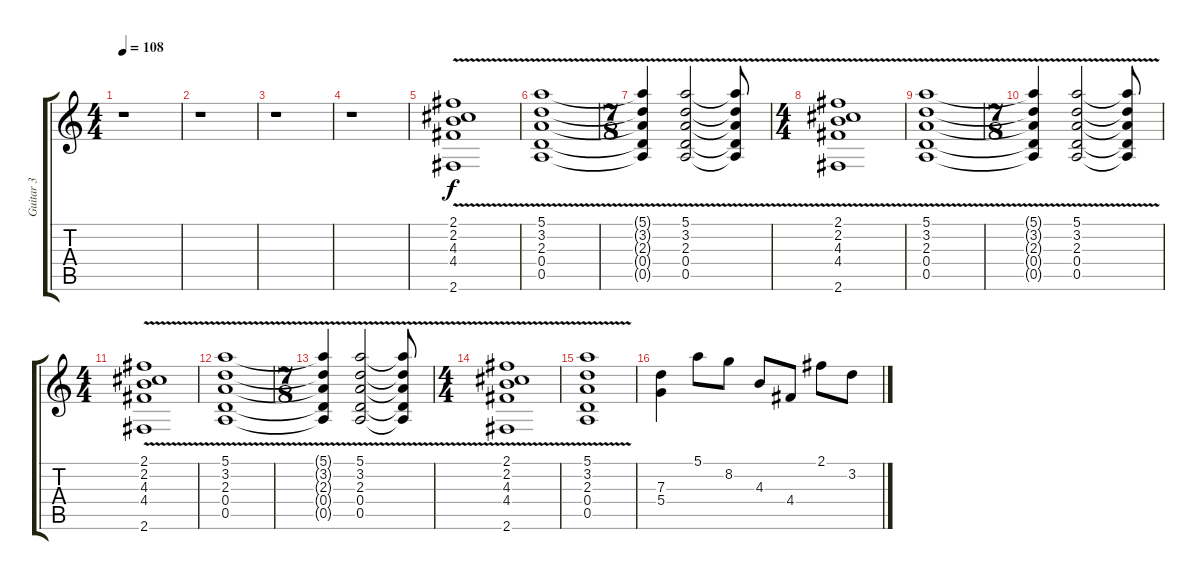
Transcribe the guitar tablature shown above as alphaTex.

\track ("Guitar 3" "Guitar 3") {instrument electricguitarclean}
\staff {score tabs}
\tuning (E4 B3 G3 D3 A2 E2) {hide}
\ts (4 4)
\tempo 108
\clef g2
\ks c
r.1{dy f} |
r.1 |
r.1 |
r.1 |
(2.1{v} 2.2{v} 4.3{v} 4.4{v} 2.6{v}).1 |
(5.1{v} 3.2{v} 2.3{v} 0.4{v} 0.5{v}).1 |
\ts (7 8)
(5.1{t} 3.2{t} 2.3{t} 0.4{t} 0.5{t}).4 (5.1{v} 3.2{v} 2.3{v} 0.4{v} 0.5{v}).2 (5.1{t} 3.2{t} 2.3{t} 0.4{t} 0.5{t}).8 |
\ts (4 4)
(2.1{v} 2.2{v} 4.3{v} 4.4{v} 2.6{v}).1 |
(5.1{v} 3.2{v} 2.3{v} 0.4{v} 0.5{v}).1 |
\ts (7 8)
(5.1{t} 3.2{t} 2.3{t} 0.4{t} 0.5{t}).4 (5.1{v} 3.2{v} 2.3{v} 0.4{v} 0.5{v}).2 (5.1{t} 3.2{t} 2.3{t} 0.4{t} 0.5{t}).8 |
\ts (4 4)
(2.1{v} 2.2{v} 4.3{v} 4.4{v} 2.6{v}).1 |
(5.1{v} 3.2{v} 2.3{v} 0.4{v} 0.5{v}).1 |
\ts (7 8)
(5.1{t} 3.2{t} 2.3{t} 0.4{t} 0.5{t}).4 (5.1{v} 3.2{v} 2.3{v} 0.4{v} 0.5{v}).2 (5.1{t} 3.2{t} 2.3{t} 0.4{t} 0.5{t}).8 |
\ts (4 4)
(2.1{v} 2.2{v} 4.3{v} 4.4{v} 2.6{v}).1 |
(5.1{v} 3.2{v} 2.3{v} 0.4{v} 0.5{v}).1 |
(7.3 5.4).4 5.1.8 8.2.8 4.3.8 4.4.8 2.1.8 3.2.8
